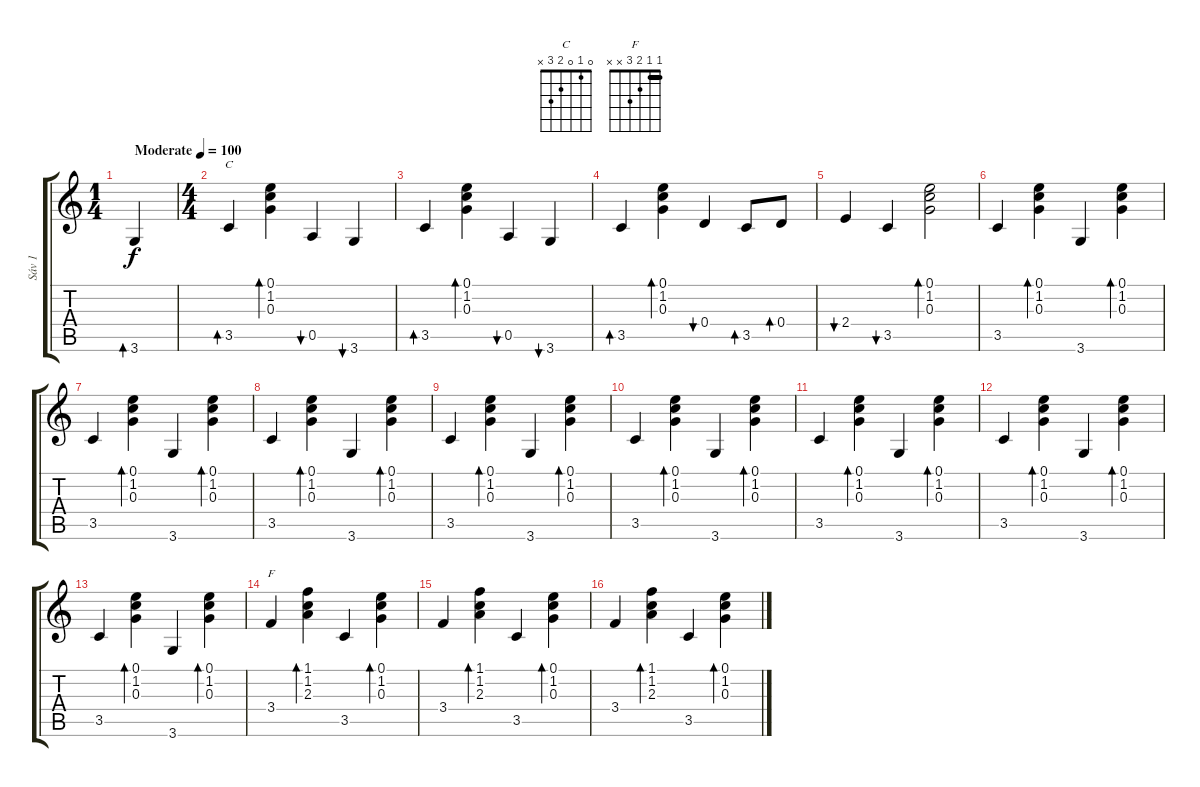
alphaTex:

\track ("Sáv 1" "Sáv 1") {instrument acousticguitarsteel}
\staff {score tabs}
\tuning (E4 B3 G3 D3 A2 E2) {hide}
\chord ("C" 0 1 0 2 3 x)
\chord ("F" 1 1 2 3 x x) {barre 1}
\ts (1 4)
\tempo (100 "Moderate")
\clef g2
\ks c
3.6.4{bd 60 dy f instrument acousticguitarsteel} |
\ts (4 4)
3.5.4{bd 60 ch "C"} (0.1 1.2 0.3).4{bd 60} 0.5.4{bu 60} 3.6.4{bu 60} |
3.5.4{bd 60} (0.1 1.2 0.3).4{bd 60} 0.5.4{bu 60} 3.6.4{bu 60} |
3.5.4{bd 60} (0.1 1.2 0.3).4{bd 60} 0.4.4{bu 60} 3.5.8{bd 60} 0.4.8{bd 60} |
2.4.4{bu 60} 3.5.4{bu 60} (0.1 1.2 0.3).2{bd 60} |
3.5.4 (0.1 1.2 0.3).4{bd 60} 3.6.4 (0.1 1.2 0.3).4{bd 60} |
3.5.4 (0.1 1.2 0.3).4{bd 60} 3.6.4 (0.1 1.2 0.3).4{bd 60} |
3.5.4 (0.1 1.2 0.3).4{bd 60} 3.6.4 (0.1 1.2 0.3).4{bd 60} |
3.5.4 (0.1 1.2 0.3).4{bd 60} 3.6.4 (0.1 1.2 0.3).4{bd 60} |
3.5.4 (0.1 1.2 0.3).4{bd 60} 3.6.4 (0.1 1.2 0.3).4{bd 60} |
3.5.4 (0.1 1.2 0.3).4{bd 60} 3.6.4 (0.1 1.2 0.3).4{bd 60} |
3.5.4 (0.1 1.2 0.3).4{bd 60} 3.6.4 (0.1 1.2 0.3).4{bd 60} |
3.5.4 (0.1 1.2 0.3).4{bd 60} 3.6.4 (0.1 1.2 0.3).4{bd 60} |
3.4.4{ch "F"} (1.1 1.2 2.3).4{bd 60} 3.5.4 (0.1 1.2 0.3).4{bd 60} |
3.4.4 (1.1 1.2 2.3).4{bd 60} 3.5.4 (0.1 1.2 0.3).4{bd 60} |
3.4.4 (1.1 1.2 2.3).4{bd 60} 3.5.4 (0.1 1.2 0.3).4{bd 60}
